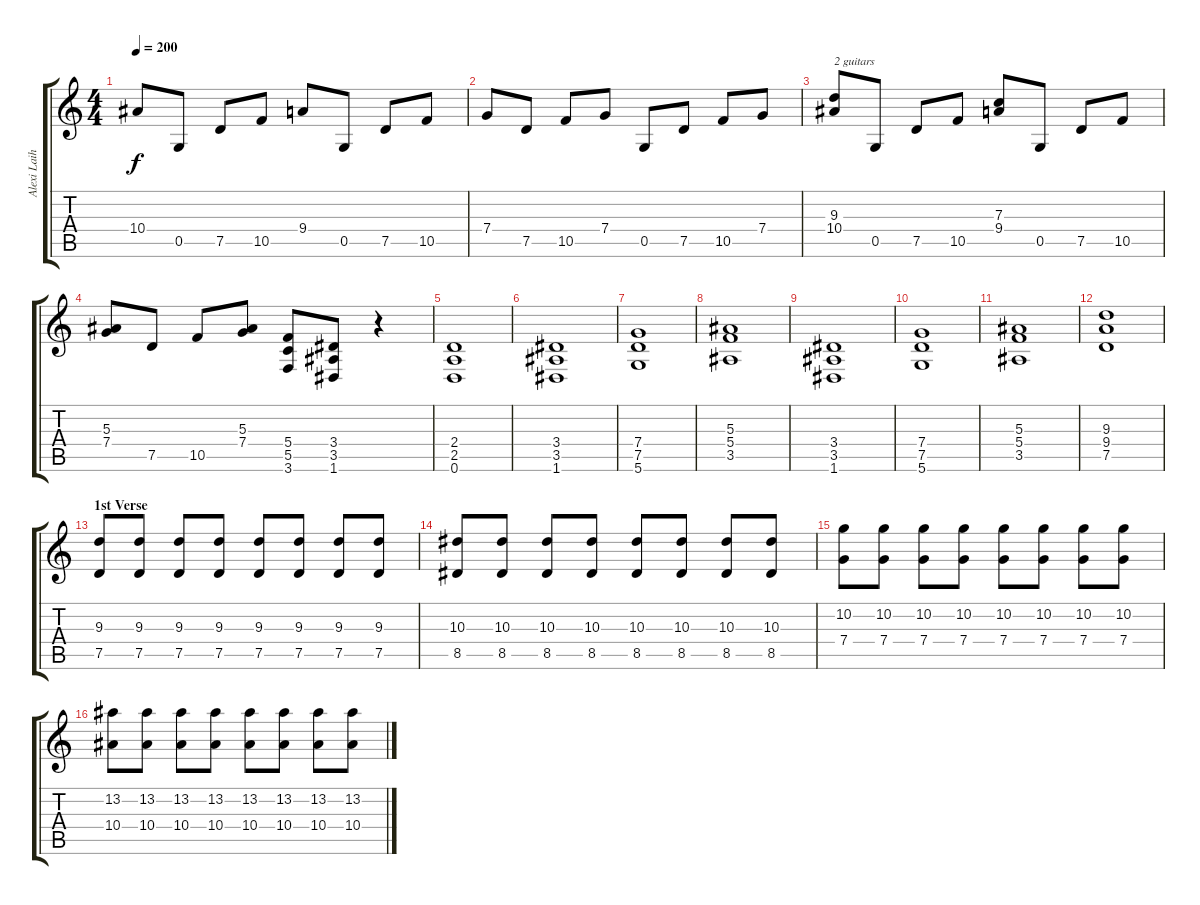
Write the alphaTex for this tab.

\track ("Alexi Laiho" "Alexi Laih") {instrument overdrivenguitar}
\staff {score tabs}
\tuning (D4 A3 F3 C3 G2 D2) {hide}
\ts (4 4)
\tempo 200
\clef g2
\ks c
10.4.8{dy f} 0.5.8 7.5.8 10.5.8 9.4.8 0.5.8 7.5.8 10.5.8 |
7.4.8 7.5.8 10.5.8 7.4.8 0.5.8 7.5.8 10.5.8 7.4.8 |
(9.3 10.4).8{txt "2 guitars"} 0.5.8 7.5.8 10.5.8 (7.3 9.4).8 0.5.8 7.5.8 10.5.8 |
(5.3 7.4).8 7.5.8 10.5.8 (5.3 7.4).8 (5.4 5.5 3.6).8 (3.4 3.5 1.6).8 r.4 |
(2.4 2.5 0.6).1 |
(3.4 3.5 1.6).1 |
(7.4 7.5 5.6).1 |
(5.3 5.4 3.5).1 |
(3.4 3.5 1.6).1 |
(7.4 7.5 5.6).1 |
(5.3 5.4 3.5).1 |
(9.3 9.4 7.5).1 |
\section ("" "1st Verse")
(9.3 7.5).8 (9.3 7.5).8 (9.3 7.5).8 (9.3 7.5).8 (9.3 7.5).8 (9.3 7.5).8 (9.3 7.5).8 (9.3 7.5).8 |
(10.3 8.5).8 (10.3 8.5).8 (10.3 8.5).8 (10.3 8.5).8 (10.3 8.5).8 (10.3 8.5).8 (10.3 8.5).8 (10.3 8.5).8 |
(10.2 7.4).8 (10.2 7.4).8 (10.2 7.4).8 (10.2 7.4).8 (10.2 7.4).8 (10.2 7.4).8 (10.2 7.4).8 (10.2 7.4).8 |
(13.2 10.4).8 (13.2 10.4).8 (13.2 10.4).8 (13.2 10.4).8 (13.2 10.4).8 (13.2 10.4).8 (13.2 10.4).8 (13.2 10.4).8
